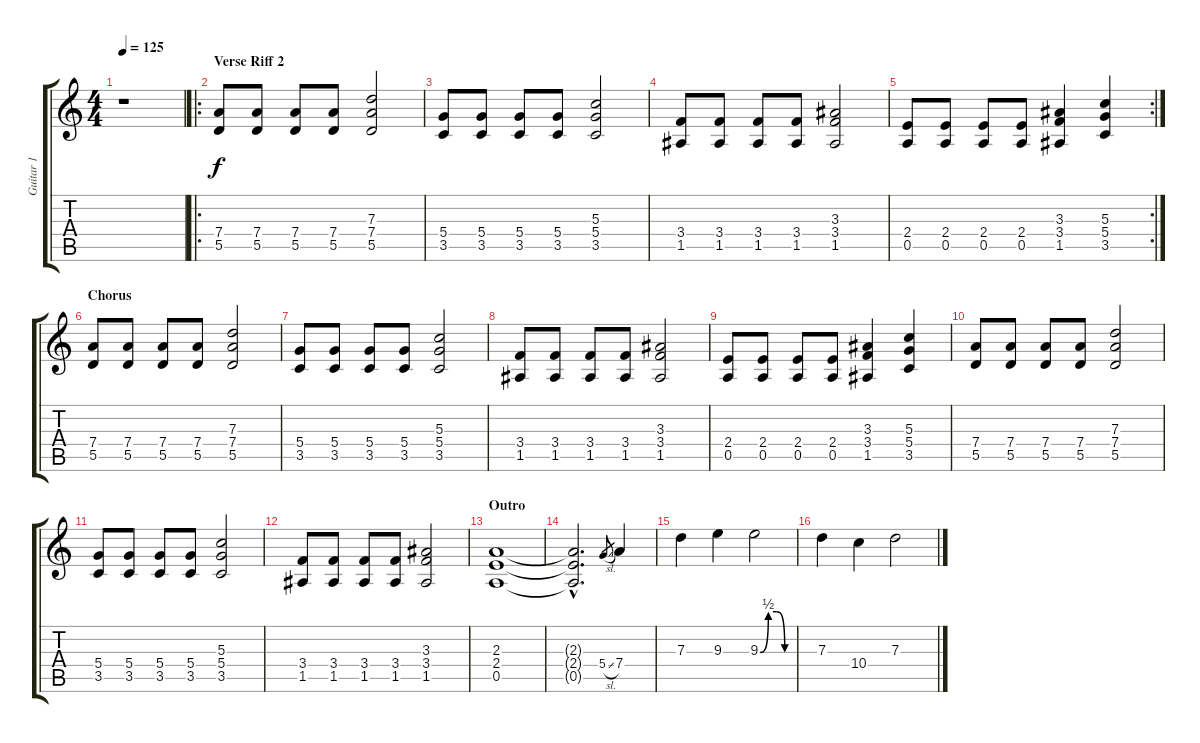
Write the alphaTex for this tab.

\track ("Guitar 1" "Guitar 1") {instrument distortionguitar}
\staff {score tabs}
\tuning (E4 B3 G3 D3 A2 E2) {hide}
\ts (4 4)
\tempo 125
\clef g2
\ks c
r.1{dy f} |
\ro
\section ("" "Verse Riff 2")
(7.4 5.5).8 (7.4 5.5).8 (7.4 5.5).8 (7.4 5.5).8 (7.3 7.4 5.5).2 |
(5.4 3.5).8 (5.4 3.5).8 (5.4 3.5).8 (5.4 3.5).8 (5.3 5.4 3.5).2 |
(3.4 1.5).8 (3.4 1.5).8 (3.4 1.5).8 (3.4 1.5).8 (3.3 3.4 1.5).2 |
\rc 2
(2.4 0.5).8 (2.4 0.5).8 (2.4 0.5).8 (2.4 0.5).8 (3.3 3.4 1.5).4 (5.3 5.4 3.5).4 |
\section ("" "Chorus")
(7.4 5.5).8 (7.4 5.5).8 (7.4 5.5).8 (7.4 5.5).8 (7.3 7.4 5.5).2 |
(5.4 3.5).8 (5.4 3.5).8 (5.4 3.5).8 (5.4 3.5).8 (5.3 5.4 3.5).2 |
(3.4 1.5).8 (3.4 1.5).8 (3.4 1.5).8 (3.4 1.5).8 (3.3 3.4 1.5).2 |
(2.4 0.5).8 (2.4 0.5).8 (2.4 0.5).8 (2.4 0.5).8 (3.3 3.4 1.5).4 (5.3 5.4 3.5).4 |
(7.4 5.5).8 (7.4 5.5).8 (7.4 5.5).8 (7.4 5.5).8 (7.3 7.4 5.5).2 |
(5.4 3.5).8 (5.4 3.5).8 (5.4 3.5).8 (5.4 3.5).8 (5.3 5.4 3.5).2 |
(3.4 1.5).8 (3.4 1.5).8 (3.4 1.5).8 (3.4 1.5).8 (3.3 3.4 1.5).2 |
\section ("" "Outro")
(2.3 2.4 0.5).1 |
(2.3{hac t} 2.4{hac t} 0.5{hac t}).2{d} 5.4{sl}.8{gr} 7.4.4{volume 13} |
7.3.4 9.3.4 9.3{be (custom 0 0 15 2 30 2 45 0 60 0)}.2 |
7.3.4 10.4.4 7.3.2
